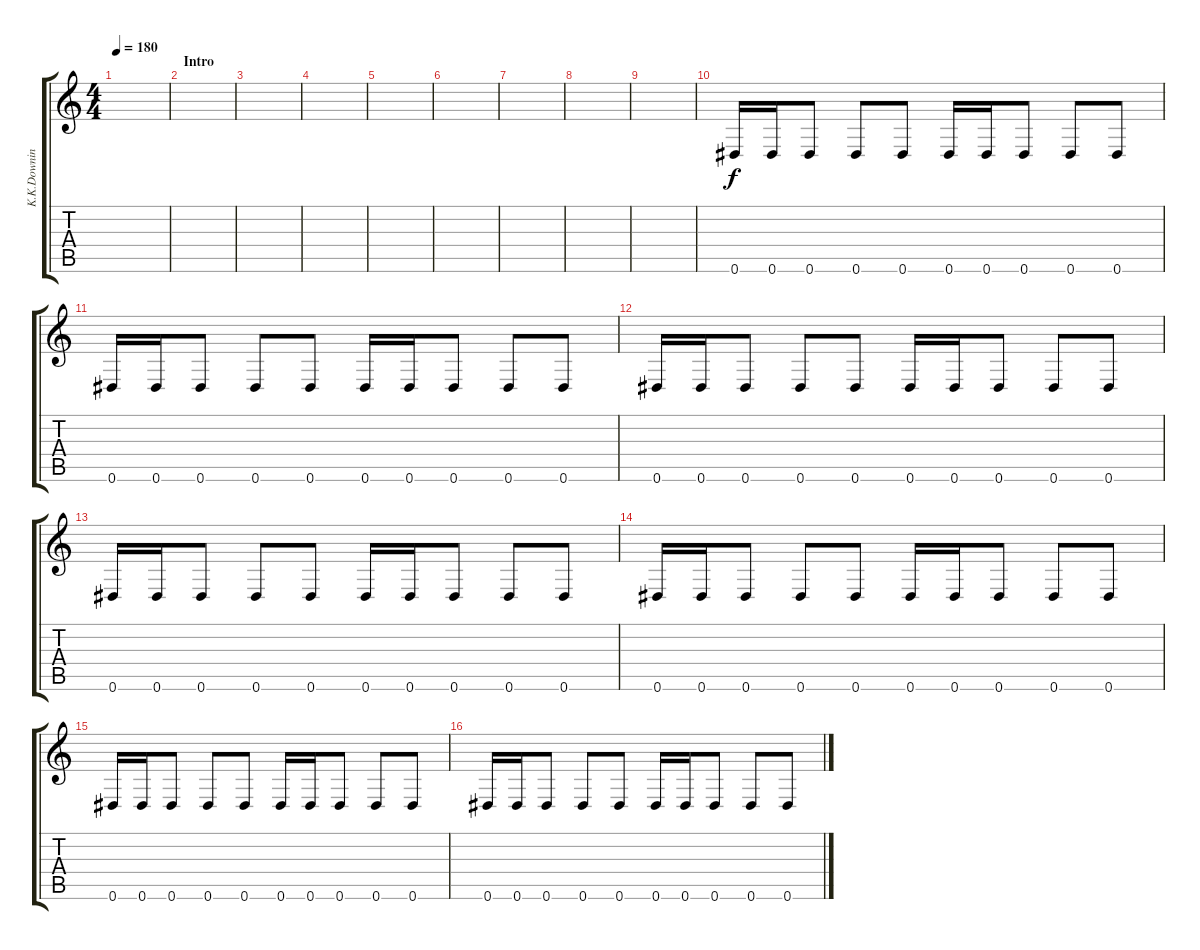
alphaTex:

\track ("K.K.Downing" "K.K.Downin") {instrument distortionguitar}
\staff {score tabs}
\tuning (Eb4 Bb3 Gb3 Db3 Ab2 Eb2) {hide}
\ts (4 4)
\tempo 180
\clef g2
\ks c
|
\section ("" "Intro")
|
|
|
|
|
|
|
|
0.6.16 0.6.16 0.6.8 0.6.8 0.6.8 0.6.16 0.6.16 0.6.8 0.6.8 0.6.8 |
0.6.16 0.6.16 0.6.8 0.6.8 0.6.8 0.6.16 0.6.16 0.6.8 0.6.8 0.6.8 |
0.6.16 0.6.16 0.6.8 0.6.8 0.6.8 0.6.16 0.6.16 0.6.8 0.6.8 0.6.8 |
0.6.16 0.6.16 0.6.8 0.6.8 0.6.8 0.6.16 0.6.16 0.6.8 0.6.8 0.6.8 |
0.6.16 0.6.16 0.6.8 0.6.8 0.6.8 0.6.16 0.6.16 0.6.8 0.6.8 0.6.8 |
0.6.16 0.6.16 0.6.8 0.6.8 0.6.8 0.6.16 0.6.16 0.6.8 0.6.8 0.6.8 |
0.6.16 0.6.16 0.6.8 0.6.8 0.6.8 0.6.16 0.6.16 0.6.8 0.6.8 0.6.8
